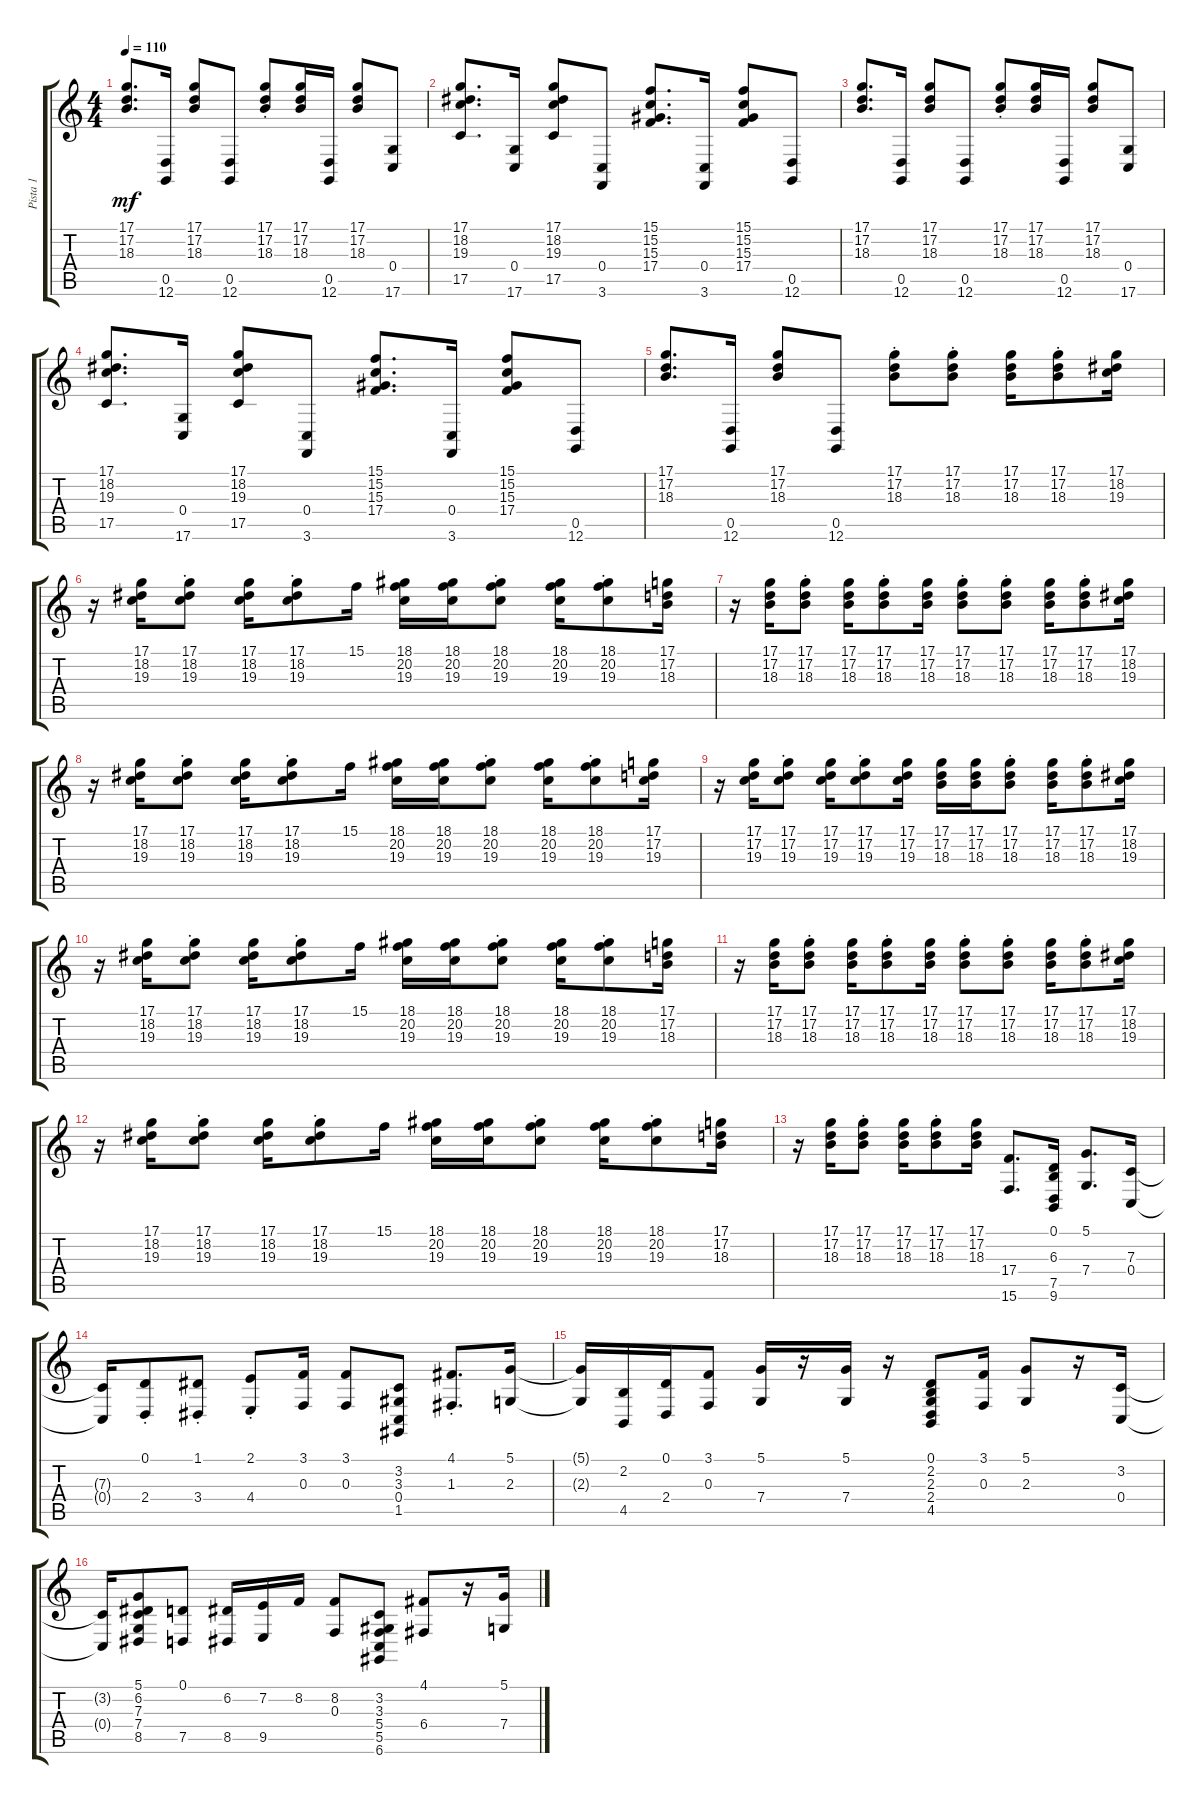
\track ("Pista 1" "Pista 1") {instrument acousticgrandpiano}
\staff {score tabs}
\tuning (D4 A3 F3 C3 G2 D2) {hide}
\ts (4 4)
\tempo 110
\clef g2
\ks c
(17.1 17.2 18.3).8{d dy mf} (0.5 12.6).16 (17.1 17.2 18.3).8 (0.5 12.6).8 (17.1{st} 17.2{st} 18.3{st}).8 (17.1 17.2 18.3).16 (0.5 12.6).16 (17.1 17.2 18.3).8 (0.4 17.6).8 |
(17.1 18.2 19.3 17.5).8{d} (0.4 17.6).16 (17.1 18.2 19.3 17.5).8 (0.4 3.6).8 (15.1 15.2 15.3 17.4).8{d} (0.4 3.6).16 (15.1 15.2 15.3 17.4).8 (0.5 12.6).8 |
(17.1 17.2 18.3).8{d} (0.5 12.6).16 (17.1 17.2 18.3).8 (0.5 12.6).8 (17.1{st} 17.2{st} 18.3{st}).8 (17.1 17.2 18.3).16 (0.5 12.6).16 (17.1 17.2 18.3).8 (0.4 17.6).8 |
(17.1 18.2 19.3 17.5).8{d} (0.4 17.6).16 (17.1 18.2 19.3 17.5).8 (0.4 3.6).8 (15.1 15.2 15.3 17.4).8{d} (0.4 3.6).16 (15.1 15.2 15.3 17.4).8 (0.5 12.6).8 |
(17.1 17.2 18.3).8{d} (0.5 12.6).16 (17.1 17.2 18.3).8 (0.5 12.6).8 (17.1{st} 17.2{st} 18.3{st}).8 (17.1{st} 17.2{st} 18.3{st}).8 (17.1 17.2 18.3).16 (17.1{st} 17.2{st} 18.3{st}).8 (17.1 18.2 19.3).16 |
r.16 (17.1 18.2 19.3).16 (17.1{st} 18.2{st} 19.3{st}).8 (17.1 18.2 19.3).16 (17.1{st} 18.2{st} 19.3{st}).8 15.1.16 (18.1 20.2 19.3).16 (18.1 20.2 19.3).16 (18.1{st} 20.2{st} 19.3{st}).8 (18.1 20.2 19.3).16 (18.1{st} 20.2{st} 19.3{st}).8 (17.1 17.2 18.3).16 |
r.16 (17.1 17.2 18.3).16 (17.1{st} 17.2{st} 18.3{st}).8 (17.1 17.2 18.3).16 (17.1{st} 17.2{st} 18.3{st}).8 (17.1 17.2 18.3).16 (17.1{st} 17.2{st} 18.3{st}).8 (17.1{st} 17.2{st} 18.3{st}).8 (17.1 17.2 18.3).16 (17.1{st} 17.2{st} 18.3{st}).8 (17.1 18.2 19.3).16 |
r.16 (17.1 18.2 19.3).16 (17.1{st} 18.2{st} 19.3{st}).8 (17.1 18.2 19.3).16 (17.1{st} 18.2{st} 19.3{st}).8 15.1.16 (18.1 20.2 19.3).16 (18.1 20.2 19.3).16 (18.1{st} 20.2{st} 19.3{st}).8 (18.1 20.2 19.3).16 (18.1{st} 20.2{st} 19.3{st}).8 (17.1 17.2 19.3).16 |
r.16 (17.1 17.2 19.3).16 (17.1{st} 17.2{st} 19.3{st}).8 (17.1 17.2 19.3).16 (17.1{st} 17.2{st} 19.3{st}).8 (17.1 17.2 19.3).16 (17.1 17.2 18.3).16 (17.1 17.2 18.3).16 (17.1{st} 17.2{st} 18.3{st}).8 (17.1 17.2 18.3).16 (17.1{st} 17.2{st} 18.3{st}).8 (17.1 18.2 19.3).16 |
r.16 (17.1 18.2 19.3).16 (17.1{st} 18.2{st} 19.3{st}).8 (17.1 18.2 19.3).16 (17.1{st} 18.2{st} 19.3{st}).8 15.1.16 (18.1 20.2 19.3).16 (18.1 20.2 19.3).16 (18.1{st} 20.2{st} 19.3{st}).8 (18.1 20.2 19.3).16 (18.1{st} 20.2{st} 19.3{st}).8 (17.1 17.2 18.3).16 |
r.16 (17.1 17.2 18.3).16 (17.1{st} 17.2{st} 18.3{st}).8 (17.1 17.2 18.3).16 (17.1{st} 17.2{st} 18.3{st}).8 (17.1 17.2 18.3).16 (17.1{st} 17.2{st} 18.3{st}).8 (17.1{st} 17.2{st} 18.3{st}).8 (17.1 17.2 18.3).16 (17.1{st} 17.2{st} 18.3{st}).8 (17.1 18.2 19.3).16 |
r.16 (17.1 18.2 19.3).16 (17.1{st} 18.2{st} 19.3{st}).8 (17.1 18.2 19.3).16 (17.1{st} 18.2{st} 19.3{st}).8 15.1.16 (18.1 20.2 19.3).16 (18.1 20.2 19.3).16 (18.1{st} 20.2{st} 19.3{st}).8 (18.1 20.2 19.3).16 (18.1{st} 20.2{st} 19.3{st}).8 (17.1 17.2 18.3).16 |
r.16 (17.1 17.2 18.3).16 (17.1{st} 17.2{st} 18.3{st}).8 (17.1 17.2 18.3).16 (17.1{st} 17.2{st} 18.3{st}).8 (17.1 17.2 18.3).16 (17.4 15.6).8{d} (0.1 6.3 7.5 9.6).16 (5.1 7.4).8{d} (7.3 0.4).16 |
(7.3{t} 0.4{t}).16 (0.1{st} 2.4{st}).8 (1.1{st} 3.4{st}).8 (2.1{st} 4.4{st}).8 (3.1 0.3).16 (3.1 0.3).8 (3.2 3.3 0.4 1.5).8 (4.1{st} 1.3{st}).8{d} (5.1 2.3).16 |
(5.1{t} 2.3{t}).16 (2.2 4.5).16 (0.1 2.4).16 (3.1 0.3).8 (5.1 7.4).16 r.16 (5.1 7.4).16 r.16 (0.1 2.2 2.3 2.4 4.5).8 (3.1 0.3).16 (5.1 2.3).8 r.16 (3.2 0.4).16 |
(3.2{t} 0.4{t}).16 (5.1 6.2 7.3 7.4 8.5).8 (0.1 7.5).8 (6.2 8.5).16 (7.2 9.5).16 8.2.16 (8.2 0.3).8 (3.2 3.3 5.4 5.5 6.6).8 (4.1 6.4).8 r.16 (5.1 7.4).16
